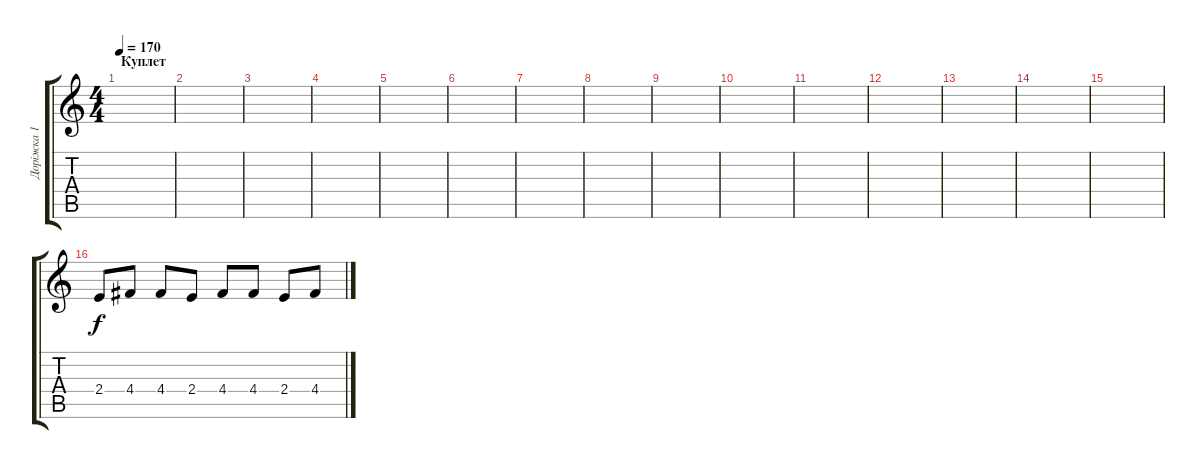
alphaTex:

\track ("Доріжка 1" "Доріжка 1") {instrument electricguitarclean}
\staff {score tabs}
\tuning (E4 B3 G3 D3 A2 E2) {hide}
\ts (4 4)
\section ("" "Куплет")
\tempo 170
\clef g2
\ks c
|
|
|
|
|
|
|
|
|
|
|
|
|
|
|
2.4.8 4.4.8 4.4.8 2.4.8 4.4.8 4.4.8 2.4.8 4.4.8
